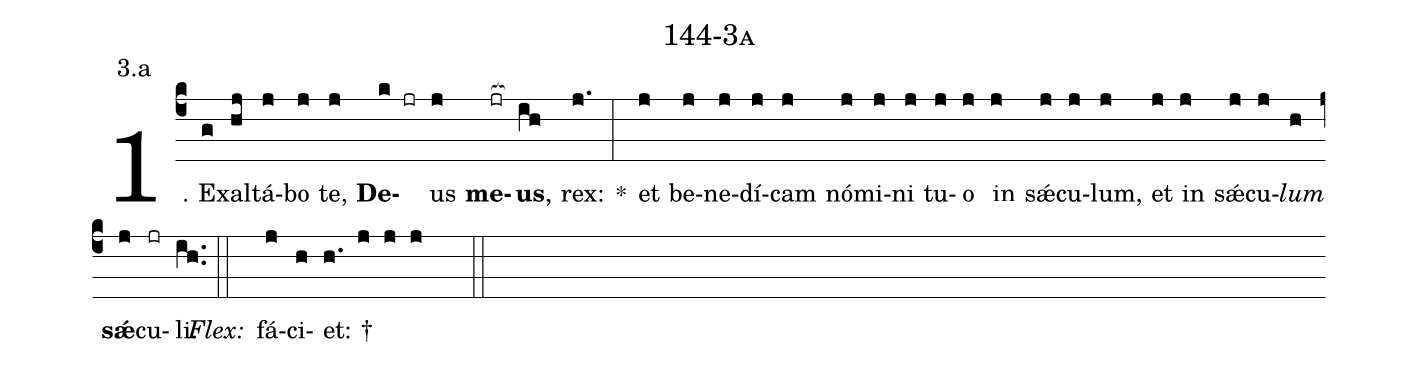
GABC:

name: 144-3a;
annotation: 3.a;
%%
(c4)1. Ex(g)al(hj)tá(j)bo(j) te,(j) <b>De</b>(k jr)us(j) <b>me</b>(jr[ocb:1{])<b>us</b>,(ih[ocb:0}]) rex:(j.) *(:) et(j) be(j)ne(j)dí(j)cam(j) nó(j)mi(j)ni(j) tu(j)o(j) in(j) sǽ(j)cu(j)lum,(j) et(j) in(j) sǽ(j)cu(j)<i>lum</i>(h) <b>sǽ</b>(j)cu(jr)li.(ih..) (::)
<i>Flex:</i>()  fá(j)ci(h)et: †(h. j j j  ::)
